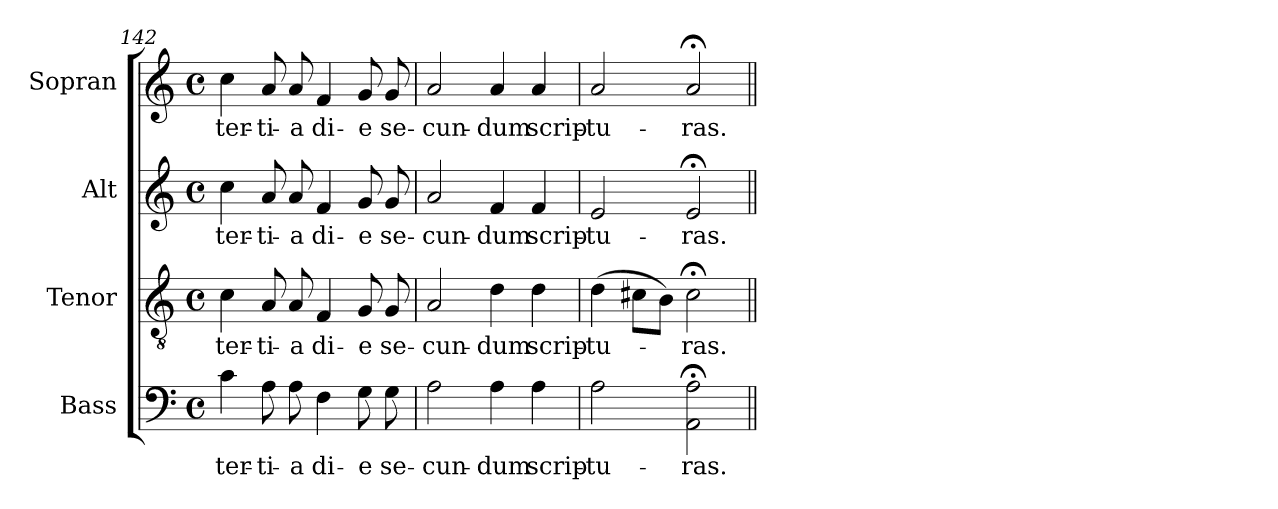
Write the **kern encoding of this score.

**kern	**text	**kern	**text	**kern	**text	**kern	**text
*part4	*part4	*part3	*part3	*part2	*part2	*part1	*part1
*staff4	*staff4	*staff3	*staff3	*staff2	*staff2	*staff1	*staff1
*I"Bass	*	*I"Tenor	*	*I"Alt	*	*I"Sopran	*
*I'B.	*	*I'T.	*	*I'A.	*	*I'S.	*
*clefF4	*	*clefGv2	*	*clefG2	*	*clefG2	*
*k[]	*	*k[]	*	*k[]	*	*k[]	*
*C:	*	*C:	*	*C:	*	*C:	*
*M4/4	*	*M4/4	*	*M4/4	*	*M4/4	*
*met(c)	*	*met(c)	*	*met(c)	*	*met(c)	*
=142	=142	=142	=142	=142	=142	=142	=142
!	!LO:LY:b	!	!LO:LY:b	!	!LO:LY:b	!	!LO:LY:b
4c\	ter-	4c\	ter-	4cc\	ter-	4cc\	ter-
!	!LO:LY:b	!	!LO:LY:b	!	!LO:LY:b	!	!LO:LY:b
8A\	-ti-	8A/	-ti-	8a/	-ti-	8a/	-ti-
!	!LO:LY:b	!	!LO:LY:b	!	!LO:LY:b	!	!LO:LY:b
8A\	-a	8A/	-a	8a/	-a	8a/	-a
!	!LO:LY:b	!	!LO:LY:b	!	!LO:LY:b	!	!LO:LY:b
4F\	di-	4F/	di-	4f/	di-	4f/	di-
!	!LO:LY:b	!	!LO:LY:b	!	!LO:LY:b	!	!LO:LY:b
8G\	-e	8G/	-e	8g/	-e	8g/	-e
!	!LO:LY:b	!	!LO:LY:b	!	!LO:LY:b	!	!LO:LY:b
8G\	se-	8G/	se-	8g/	se-	8g/	se-
=143	=143	=143	=143	=143	=143	=143	=143
!	!LO:LY:b	!	!LO:LY:b	!	!LO:LY:b	!	!LO:LY:b
2A\	-cun-	2A/	-cun-	2a/	-cun-	2a/	-cun-
!	!LO:LY:b	!	!LO:LY:b	!	!LO:LY:b	!	!LO:LY:b
4A\	-dum	4d\	-dum	4f/	-dum	4a/	-dum
!	!LO:LY:b	!	!LO:LY:b	!	!LO:LY:b	!	!LO:LY:b
4A\	scrip-	4d\	scrip-	4f/	scrip-	4a/	scrip-
=144	=144	=144	=144	=144	=144	=144	=144
!	!LO:LY:b	!	!LO:LY:b	!	!LO:LY:b	!	!LO:LY:b
2A\	-tu-	(>4d\	-tu-	2e/	-tu-	2a/	-tu-
.	.	8c#X\L	.	.	.	.	.
.	.	8B\J)	.	.	.	.	.
!	!LO:LY:b	!	!LO:LY:b	!	!LO:LY:b	!	!LO:LY:b
2AA\;< 2A\;<	-ras.	2c#;<\	-ras.	2e;</	-ras.	2a;</	-ras.
=||	=||	=||	=||	=||	=||	=||	=||
*-	*-	*-	*-	*-	*-	*-	*-
